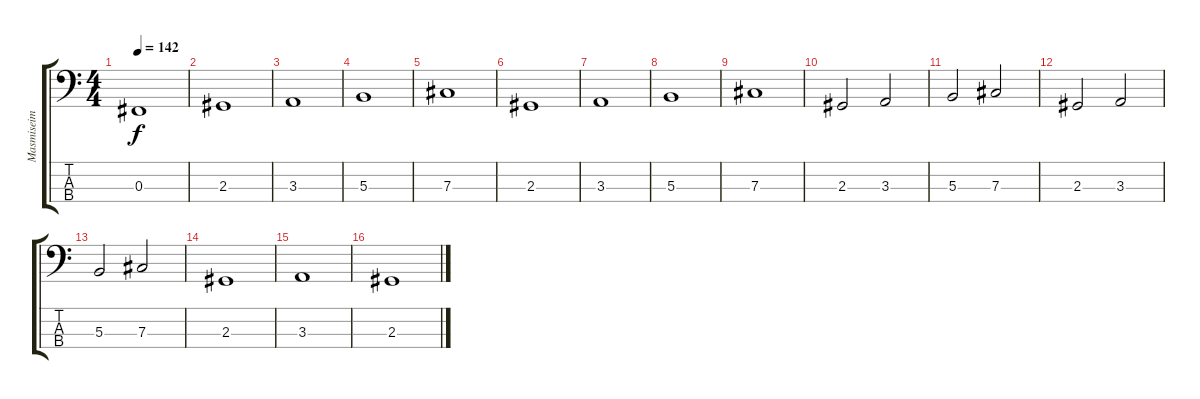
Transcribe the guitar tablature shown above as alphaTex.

\track ("Masmiseim" "Masmiseim") {instrument electricbassfinger}
\staff {score tabs}
\tuning (E2 B1 Gb1 Db1) {hide}
\ts (4 4)
\tempo 142
\clef f4
\ks c
0.3.1{dy f} |
2.3.1 |
3.3.1 |
5.3.1 |
7.3.1 |
2.3.1 |
3.3.1 |
5.3.1 |
7.3.1 |
2.3.2 3.3.2 |
5.3.2 7.3.2 |
2.3.2 3.3.2 |
5.3.2 7.3.2 |
2.3.1 |
3.3.1 |
2.3.1
